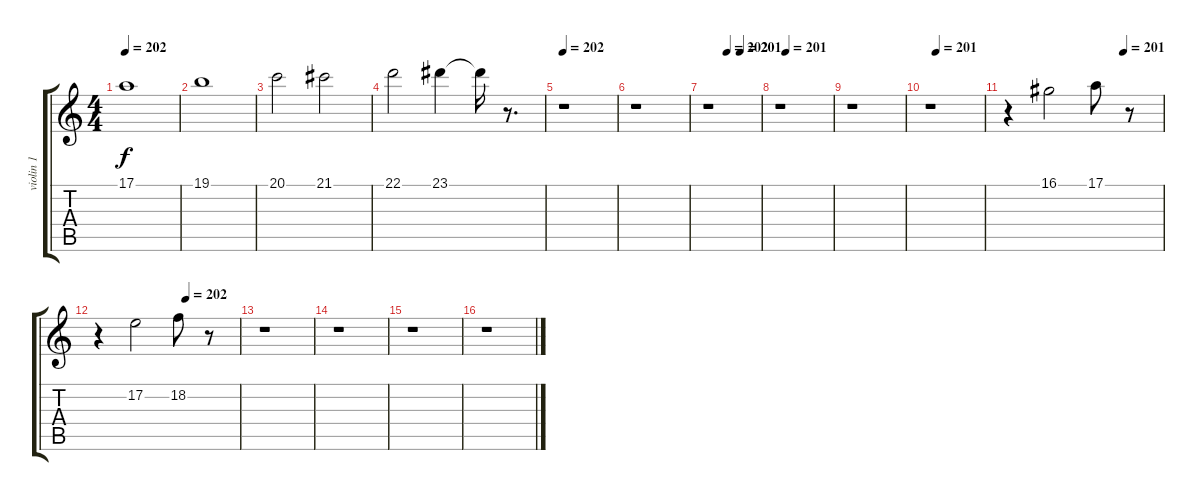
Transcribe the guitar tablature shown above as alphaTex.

\track ("violin 1" "violin 1") {instrument stringensemble1}
\staff {score tabs}
\tuning (E4 B3 G3 D3 A2 E2) {hide}
\ts (4 4)
\tempo 202
\clef g2
\ks c
17.1.1{dy f} |
19.1.1 |
20.1.2 21.1.2 |
22.1.2 23.1.4 23.1{t}.16 r.8{d} |
\tempo 202
r.1 |
r.1 |
\tempo (202 0.375)
\tempo (201 0.625)
r.1 |
\tempo (201 0.125)
r.1 |
r.1 |
\tempo (201 0.125)
r.1 |
\tempo (201 0.75)
r.4 16.1.2{instrument stringensemble2} 17.1.8 r.8 |
\tempo (202 0.625)
r.4 17.2.2 18.2.8 r.8 |
r.1 |
r.1 |
r.1 |
r.1
